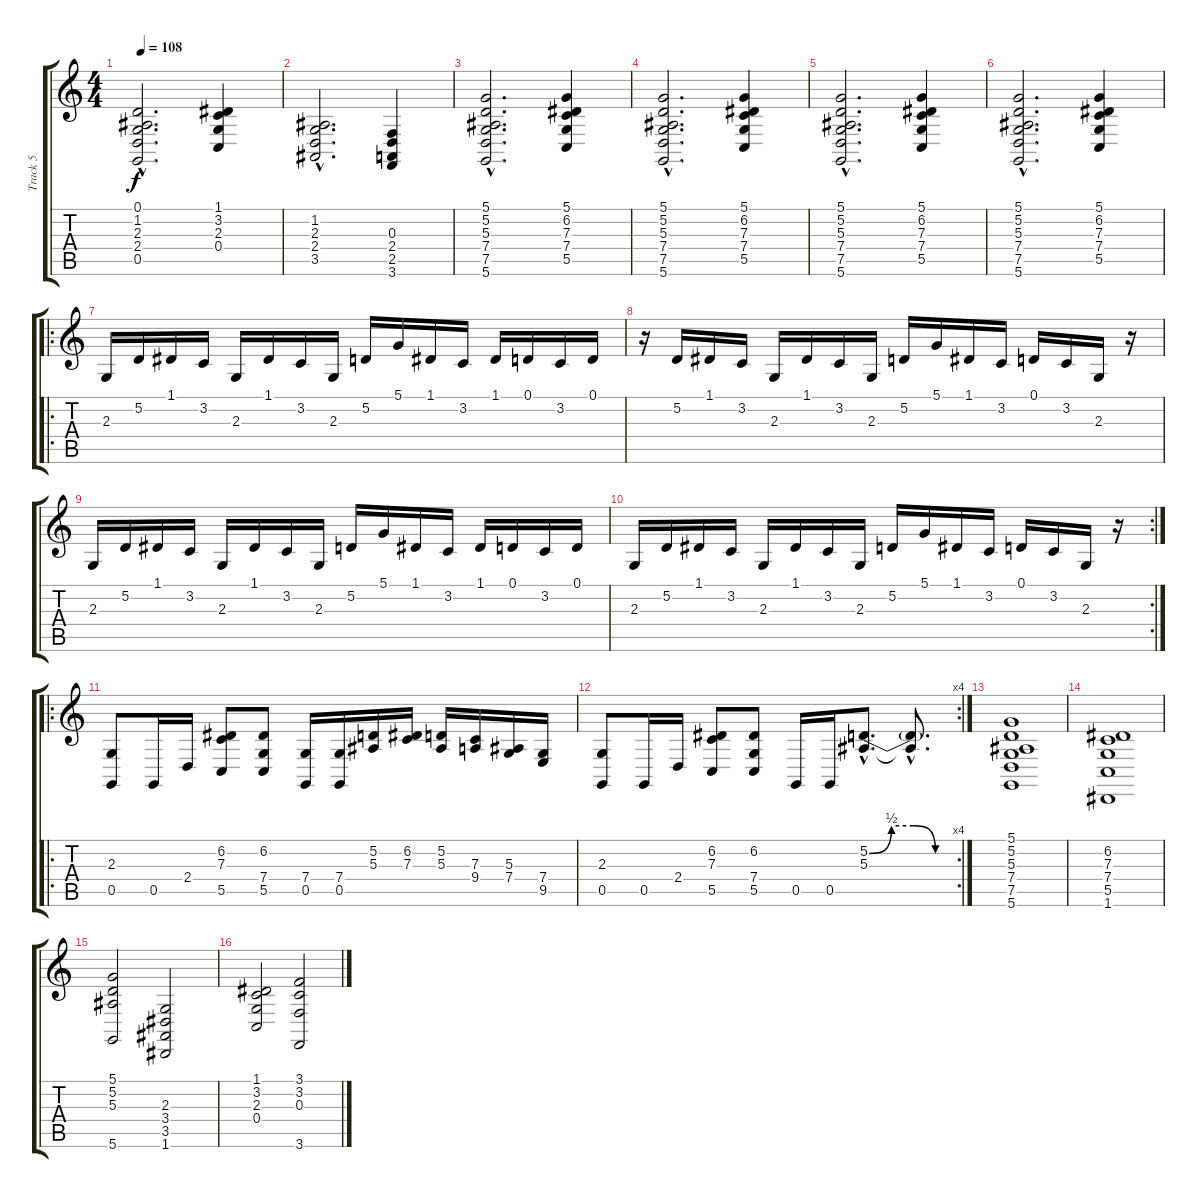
\track ("Track 5" "Track 5") {instrument harpsichord}
\staff {score tabs}
\tuning (D4 A3 F3 C3 G2 D2) {hide}
\ts (4 4)
\tempo 108
\clef g2
\ks c
(0.1{hac} 1.2{hac} 2.3{hac} 2.4{hac} 0.5{hac}).2{d dy f} (1.1 3.2 2.3 0.4).4 |
(1.2{hac} 2.3{hac} 2.4{hac} 3.5{hac}).2{d} (0.3 2.4 2.5 3.6).4 |
(5.1{hac} 5.2{hac} 5.3{hac} 7.4{hac} 7.5 5.6{hac}).2{d} (5.1 6.2 7.3 7.4 5.5).4 |
(5.1{hac} 5.2{hac} 5.3{hac} 7.4{hac} 7.5 5.6{hac}).2{d} (5.1 6.2 7.3 7.4 5.5).4 |
(5.1{hac} 5.2{hac} 5.3{hac} 7.4{hac} 7.5 5.6{hac}).2{d} (5.1 6.2 7.3 7.4 5.5).4 |
(5.1{hac} 5.2{hac} 5.3{hac} 7.4{hac} 7.5 5.6{hac}).2{d} (5.1 6.2 7.3 7.4 5.5).4 |
\ro
2.3.16{volume 14 instrument fx4atmosphere} 5.2.16 1.1.16 3.2.16 2.3.16 1.1.16 3.2.16 2.3.16 5.2.16 5.1.16 1.1.16 3.2.16 1.1.16 0.1.16 3.2.16 0.1.16 |
r.16 5.2.16 1.1.16 3.2.16 2.3.16 1.1.16 3.2.16 2.3.16 5.2.16 5.1.16 1.1.16 3.2.16 0.1.16 3.2.16 2.3.16 r.16 |
2.3.16{instrument fx4atmosphere} 5.2.16 1.1.16 3.2.16 2.3.16 1.1.16 3.2.16 2.3.16 5.2.16 5.1.16 1.1.16 3.2.16 1.1.16 0.1.16 3.2.16 0.1.16 |
\rc 2
2.3.16 5.2.16 1.1.16 3.2.16 2.3.16 1.1.16 3.2.16 2.3.16 5.2.16 5.1.16 1.1.16 3.2.16 0.1.16 3.2.16 2.3.16 r.16 |
\ro
(2.3 0.5).8{instrument harpsichord} 0.5.16 2.4.16 (6.2 7.3 5.5).8 (6.2 7.4 5.5).8 (7.4 0.5).16 (7.4 0.5).16 (5.2 5.3).16 (6.2 7.3).16 (5.2 5.3).16 (7.3 9.4).16 (5.3 7.4).16 (7.4 9.5).16 |
\rc 4
(2.3 0.5).8 0.5.16 2.4.16 (6.2 7.3 5.5).8 (6.2 7.4 5.5).8 0.5.16 0.5.16 (5.2{be (custom 0 0 15 2 30 2 45 0 60 0) hac} 5.3{hac}).8{d} (5.2{hac t} 5.3{hac t}).8{d} |
(5.1 5.2 5.3 7.4 7.5 5.6).1{volume 8 instrument choiraahs} |
(6.2 7.3 7.4 5.5 1.6).1 |
(5.1 5.2 5.3 5.6).2 (2.3 3.4 3.5 1.6).2 |
(1.1 3.2 2.3 0.4).2 (3.1 3.2 0.3 3.6).2
